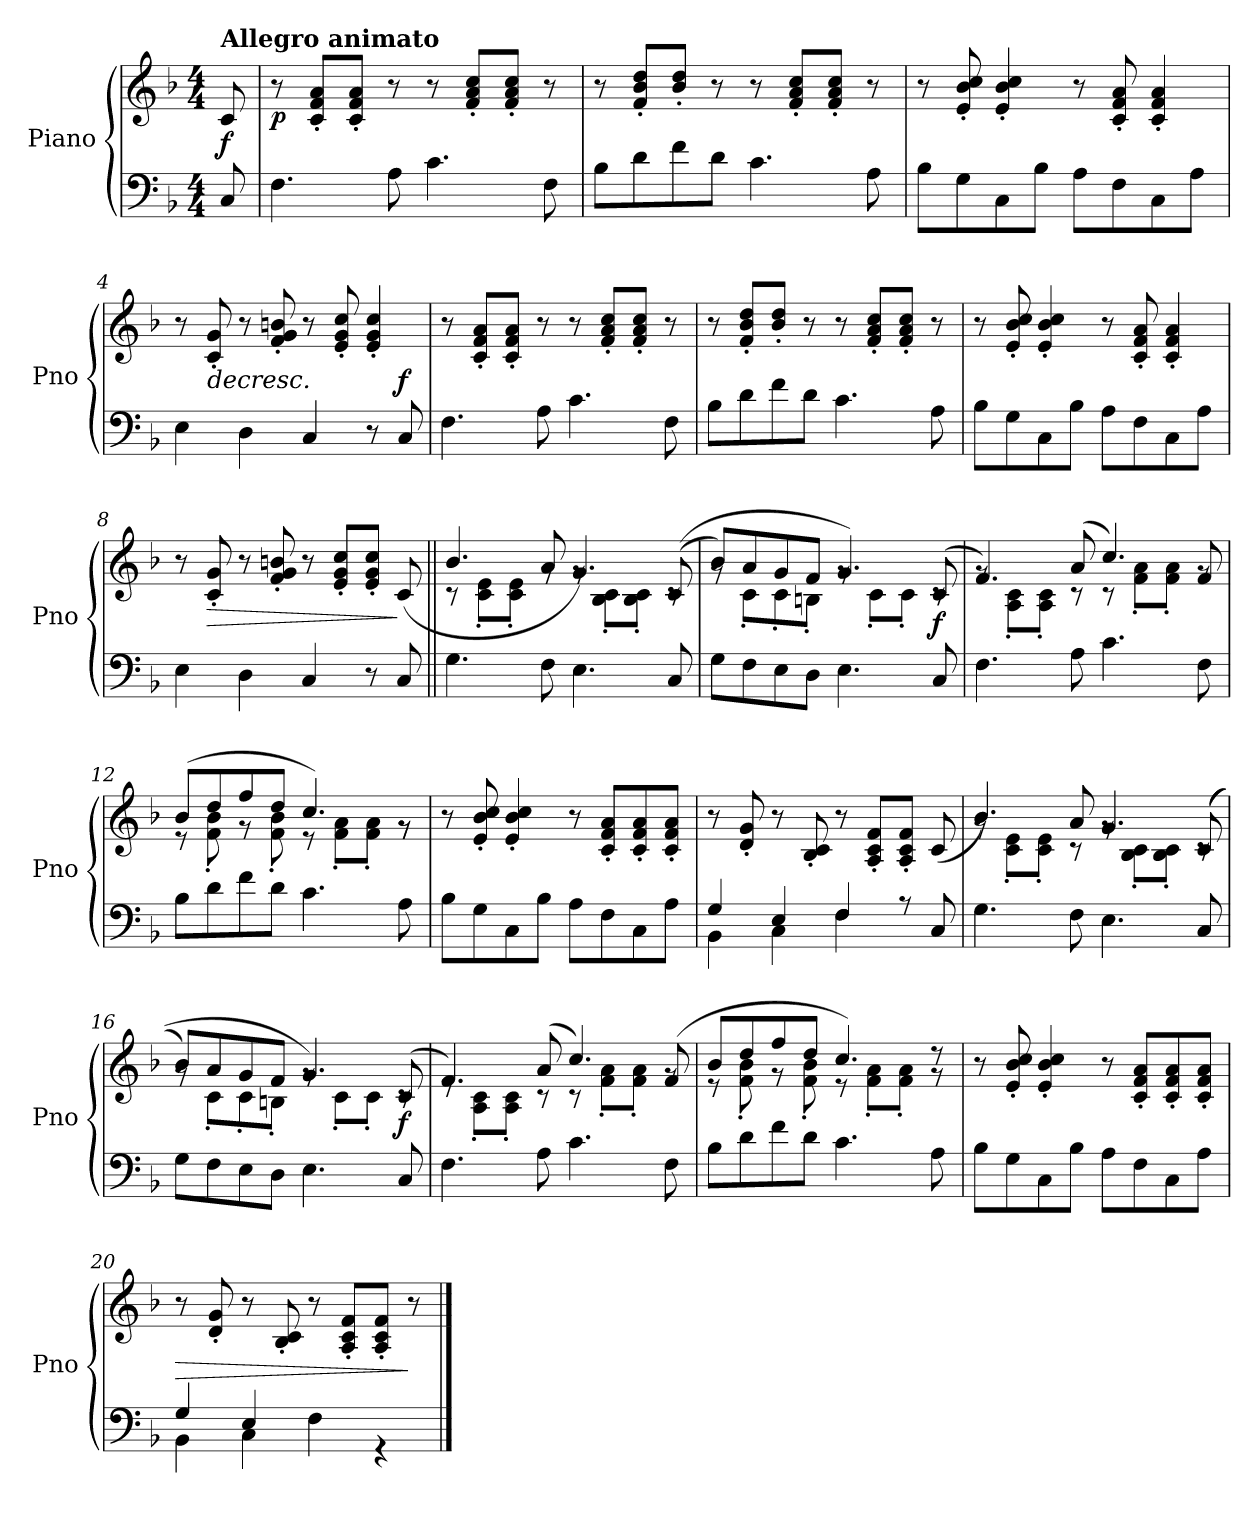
**kern	**kern	**dynam
*part1	*part1	*part1
*staff2	*staff1	*staff1/2
*I"Piano	*	*
*I'Pno	*	*
*clefF4	*clefG2	*
*k[b-]	*k[b-]	*
*M4/4	*M4/4	*
*MM120	*MM120	*
=	=	=
!	!LO:TX:a:B:t=Allegro animato	!
!	!	!LO:DY:a=2
8C/	8c/	f
=1	=1	=1
!	!	!LO:DY:b
4.F\	8r	p
.	8c/' 8f/' 8a/'L	.
.	8c/' 8f/' 8a/'J	.
8A\	8r	.
4.c\	8r	.
.	8f/' 8a/' 8cc/'L	.
.	8f/' 8a/' 8cc/'J	.
8F\	8r	.
=2	=2	=2
8B-\L	8r	.
8d\	8f/' 8b-/' 8dd/'L	.
8f\	8b-/' 8dd/'J	.
8d\J	8r	.
4.c\	8r	.
.	8f/' 8a/' 8cc/'L	.
.	8f/' 8a/' 8cc/'J	.
8A\	8r	.
=3	=3	=3
8B-\L	8r	.
8G\	8e/' 8b-/' 8cc/'	.
8C\	4e/' 4b-/' 4cc/'	.
8B-\J	.	.
8A\L	8r	.
8F\	8c/' 8f/' 8a/'	.
8C\	4c/' 4f/' 4a/'	.
8A\J	.	.
=4	=4	=4
4E\	8r	.
!	!	!LO:HP:b
.	8c/' 8g/'	>
4D\	8r	.
.	8f/' 8g/' 8bn/'	.
4C/	8r	.
.	8e/' 8g/' 8cc/'	.
8r	4e/' 4g/' 4cc/'	.
!	!	!LO:DY:a=2
8C/	.	f
.	.	]
!!LO:LB:g=z
=5	=5	=5
4.F\	8r	.
.	8c/' 8f/' 8a/'L	.
.	8c/' 8f/' 8a/'J	.
8A\	8r	.
4.c\	8r	.
.	8f/' 8a/' 8cc/'L	.
.	8f/' 8a/' 8cc/'J	.
8F\	8r	.
=6	=6	=6
8B-\L	8r	.
8d\	8f/' 8b-/' 8dd/'L	.
8f\	8b-/' 8dd/'J	.
8d\J	8r	.
4.c\	8r	.
.	8f/' 8a/' 8cc/'L	.
.	8f/' 8a/' 8cc/'J	.
8A\	8r	.
=7	=7	=7
8B-\L	8r	.
8G\	8e/' 8b-/' 8cc/'	.
8C\	4e/' 4b-/' 4cc/'	.
8B-\J	.	.
8A\L	8r	.
8F\	8c/' 8f/' 8a/'	.
8C\	4c/' 4f/' 4a/'	.
8A\J	.	.
=8	=8	=8
4E\	8r	.
!	!	!LO:HP:b
.	8c/' 8g/'	>
4D\	8r	.
.	8f/' 8g/' 8bn/'	.
4C/	8r	.
.	8e/' 8g/' 8cc/'L	.
8r	8e/' 8g/' 8cc/'J	.
8C/	(>8c/	]
!!LO:LB:g=z
=9||	=9||	=9||
*	*^	*
4.G\	4.b-/	8r	.
.	.	8c\' 8e\'L	.
.	.	8c\' 8e\'J	.
8F\	8a/	8rg	.
4.E\	4.g/)	8rg	.
.	.	8B-\' 8c\'L	.
.	.	8B-\' 8c\'J	.
8C/	(>(<8c/	8rc	.
=10	=10	=10	=10
8G\L	8b-/L)	8rg	.
8F\	8a/	8c'\L	.
8E\	8g/	8c'\	.
8D\J	8f/J	8Bn'\J	.
4.E\	4.g/)	8rg	.
.	.	8c'\L	.
.	.	8c'\J	.
!	!	!	!LO:DY:a=2
8C/	(>8c/	8rc	f
=11	=11	=11	=11
4.F\	4.f/)	8rg	.
.	.	8A\' 8c\'L	.
.	.	8A\' 8c\'J	.
8A\	(>8a/	8r	.
4.c\	4.cc/)	8r	.
.	.	8f\' 8a\'L	.
.	.	8f\' 8a\'J	.
8F\	8f/	8rg	.
=12	=12	=12	=12
8B-\L	(>8b-/L	8r	.
8d\	8dd/	8f\' 8b-\'	.
8f\	8ff/	8r	.
8d\J	8dd/J	8f\' 8b-\'	.
4.c\	4.cc/)	8r	.
.	.	8f\' 8a\'L	.
.	.	8f\' 8a\'J	.
8A\	8rg	8r	.
*	*v	*v	*
!!LO:LB:g=z
=13	=13	=13
8B-\L	8r	.
8G\	8e/' 8b-/' 8cc/'	.
8C\	4e/' 4b-/' 4cc/'	.
8B-\J	.	.
8A\L	8r	.
8F\	8c/' 8f/' 8a/'L	.
8C\	8c/' 8f/' 8a/'	.
8A\J	8c/' 8f/' 8a/'J	.
=14	=14	=14
*^	*	*
4G/	4BB-\	8r	.
.	.	8d/' 8g/'	.
4E/	4C\	8r	.
.	.	8B-/' 8c/'	.
4F/	4F\	8r	.
.	.	8A/' 8c/' 8f/'L	.
8ryy	8rA	8A/' 8c/' 8f/'J	.
8C/	8ryy	(<8c/	.
*v	*v	*	*
=15	=15	=15
*	*^	*
4.G\	4.b-/)	8rg	.
.	.	8c\' 8e\'L	.
.	.	8c\' 8e\'J	.
8F\	8a/	8r	.
4.E\	4.g/	8rg	.
.	.	8B-\' 8c\'L	.
.	.	8B-\' 8c\'J	.
8C/	(<(>8c/	8rc	.
=16	=16	=16	=16
8G\L	8b-/L)	8rg	.
8F\	8a/	8c'\L	.
8E\	8g/	8c'\	.
8D\J	8f/J	8Bn'\J	.
4.E\	4.g/)	8rg	.
.	.	8c'\L	.
.	.	8c'\J	.
!	!	!	!LO:DY:a=2
8C/	(>8c/	8rc	f
!!LO:LB:g=z	!!
=17	=17	=17	=17
4.F\	4.f/)	8re	.
.	.	8A\' 8c\'L	.
.	.	8A\' 8c\'J	.
8A\	(>8a/	8r	.
4.c\	4.cc/)	8r	.
.	.	8f\' 8a\'L	.
.	.	8f\' 8a\'J	.
8F\	(>8f/	8rg	.
=18	=18	=18	=18
8B-\L	8b-/L	8r	.
8d\	8dd/	8f\' 8b-\'	.
8f\	8ff/	8r	.
8d\J	8dd/J	8f\' 8b-\'	.
4.c\	4.cc/)	8r	.
.	.	8f\' 8a\'L	.
.	.	8f\' 8a\'J	.
8A\	8r	8r	.
*	*v	*v	*
=19	=19	=19
8B-\L	8r	.
8G\	8e/' 8b-/' 8cc/'	.
8C\	4e/' 4b-/' 4cc/'	.
8B-\J	.	.
8A\L	8r	.
8F\	8c/' 8f/' 8a/'L	.
8C\	8c/' 8f/' 8a/'	.
8A\J	8c/' 8f/' 8a/'J	.
=20	=20	=20
*^	*	*
!	!	!	!LO:HP:b
4G/	4BB-\	8r	>
.	.	8d/' 8g/'	.
4E/	4C\	8r	.
.	.	8B-/' 8c/'	.
4F\	4ryy	8r	.
.	.	8A/' 8c/' 8f/'L	.
4rGG	4ryy	8A/' 8c/' 8f/'J	.
.	.	8r	]
*v	*v	*	*
==	==	==
*-	*-	*-
